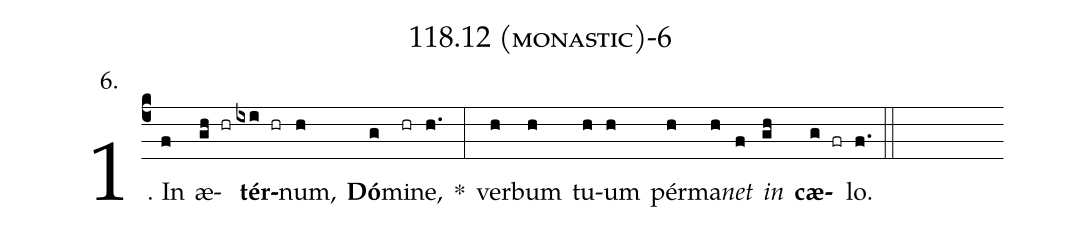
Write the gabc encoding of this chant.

name: 118.12 (monastic)-6;
annotation: 6.;
%%
(c4)1. In(f) æ(gh hr)<b>tér</b>(ixi hr)num,(h) <b>Dó</b>(g)mi(hr)ne,(h.) *(:) ver(h)bum(h) tu(h)um(h) pér(h)ma(h)<i>net</i>(f) <i>in</i>(gh) <b>cæ</b>(g fr)lo.(f.) (::)
